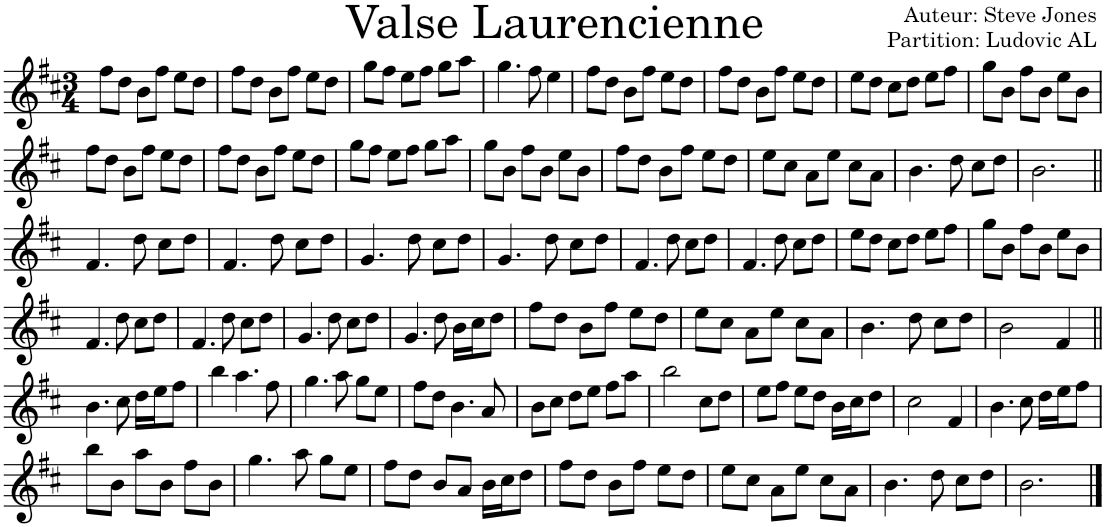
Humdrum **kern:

**kern
*part1
*staff1
*I"Violon
*I'Vln.
*clefG2
*k[f#c#]
*M3/4
=1
8ff#\L
8dd\J
8b\L
8ff#\J
8ee\L
8dd\J
=2
8ff#\L
8dd\J
8b\L
8ff#\J
8ee\L
8dd\J
=3
8gg\L
8ff#\J
8ee\L
8ff#\J
8gg\L
8aa\J
=4
4.gg\
8ff#\
4ee\
=5
8ff#\L
8dd\J
8b\L
8ff#\J
8ee\L
8dd\J
=6
8ff#\L
8dd\J
8b\L
8ff#\J
8ee\L
8dd\J
=7
8ee\L
8dd\J
8cc#\L
8dd\J
8ee\L
8ff#\J
=8
8gg\L
8b\J
8ff#\L
8b\J
8ee\L
8b\J
!!LO:LB:g=z
=9
8ff#\L
8dd\J
8b\L
8ff#\J
8ee\L
8dd\J
=10
8ff#\L
8dd\J
8b\L
8ff#\J
8ee\L
8dd\J
=11
8gg\L
8ff#\J
8ee\L
8ff#\J
8gg\L
8aa\J
=12
8gg\L
8b\J
8ff#\L
8b\J
8ee\L
8b\J
=13
8ff#\L
8dd\J
8b\L
8ff#\J
8ee\L
8dd\J
=14
8ee\L
8cc#\J
8a\L
8ee\J
8cc#\L
8a\J
=15
4.b\
8dd\
8cc#\L
8dd\J
=16
2.b\
!!LO:LB:g=z
=17||
4.f#/
8dd\
8cc#\L
8dd\J
=18
4.f#/
8dd\
8cc#\L
8dd\J
=19
4.g/
8dd\
8cc#\L
8dd\J
=20
4.g/
8dd\
8cc#\L
8dd\J
=21
4.f#/
8dd\
8cc#\L
8dd\J
=22
4.f#/
8dd\
8cc#\L
8dd\J
=23
8ee\L
8dd\J
8cc#\L
8dd\J
8ee\L
8ff#\J
=24
8gg\L
8b\J
8ff#\L
8b\J
8ee\L
8b\J
!!LO:LB:g=z
=25
4.f#/
8dd\
8cc#\L
8dd\J
=26
4.f#/
8dd\
8cc#\L
8dd\J
=27
4.g/
8dd\
8cc#\L
8dd\J
=28
4.g/
8dd\
16b\LL
16cc#\J
8dd\J
=29
8ff#\L
8dd\J
8b\L
8ff#\J
8ee\L
8dd\J
=30
8ee\L
8cc#\J
8a\L
8ee\J
8cc#\L
8a\J
=31
4.b\
8dd\
8cc#\L
8dd\J
=32
2b\
4f#/
!!LO:LB:g=z
=33||
4.b\
8cc#\
16dd\LL
16ee\J
8ff#\J
=34
4bb\
4.aa\
8ff#\
=35
4.gg\
8aa\
8gg\L
8ee\J
=36
8ff#\L
8dd\J
4.b\
8a/
=37
8b\L
8cc#\J
8dd\L
8ee\J
8ff#\L
8aa\J
=38
2bb\
8cc#\L
8dd\J
=39
8ee\L
8ff#\J
8ee\L
8dd\J
16b\LL
16cc#\J
8dd\J
=40
2cc#\
4f#/
=41
4.b\
8cc#\
16dd\LL
16ee\J
8ff#\J
!!LO:LB:g=z
=42
8bb\L
8b\J
8aa\L
8b\J
8ff#\L
8b\J
=43
4.gg\
8aa\
8gg\L
8ee\J
=44
8ff#\L
8dd\J
8b/L
8a/J
16b\LL
16cc#\J
8dd\J
=45
8ff#\L
8dd\J
8b\L
8ff#\J
8ee\L
8dd\J
=46
8ee\L
8cc#\J
8a\L
8ee\J
8cc#\L
8a\J
=47
4.b\
8dd\
8cc#\L
8dd\J
=48
2.b\
==
*-
